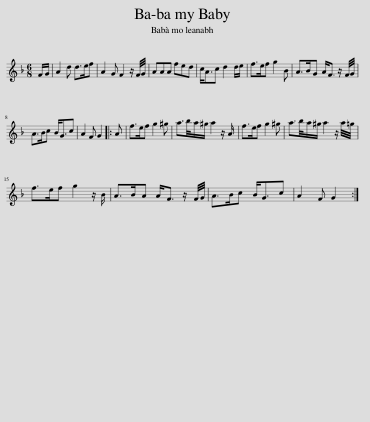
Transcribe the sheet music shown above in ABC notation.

X:1
L:1/8
M:6/8
I:linebreak $
K:Dmin
V:1 treble
V:1
 F/G/ | A2 d d>ef | A2 G F2 z/ F/4G/4 | AAA fed | c<Ac d2 d/e/ | %5
 f>ef g2 B | A>BG A<F z/ F/4G/4 |$ A>Bc B<Gc | A2 F G2 |: A | %10
 f>ef g2 ^g | a3/2b/4a/^g/ a2 z/ A/ | f>ef g2 ^g | a3/2b/4a/^g/ a2 z/ a/4=g/4 |$ f>ef g2 z/ B/ | %15
 A>BA A<F z/ F/4G/4 | A>Bc B<Gc | A2 F G2 :| %18
